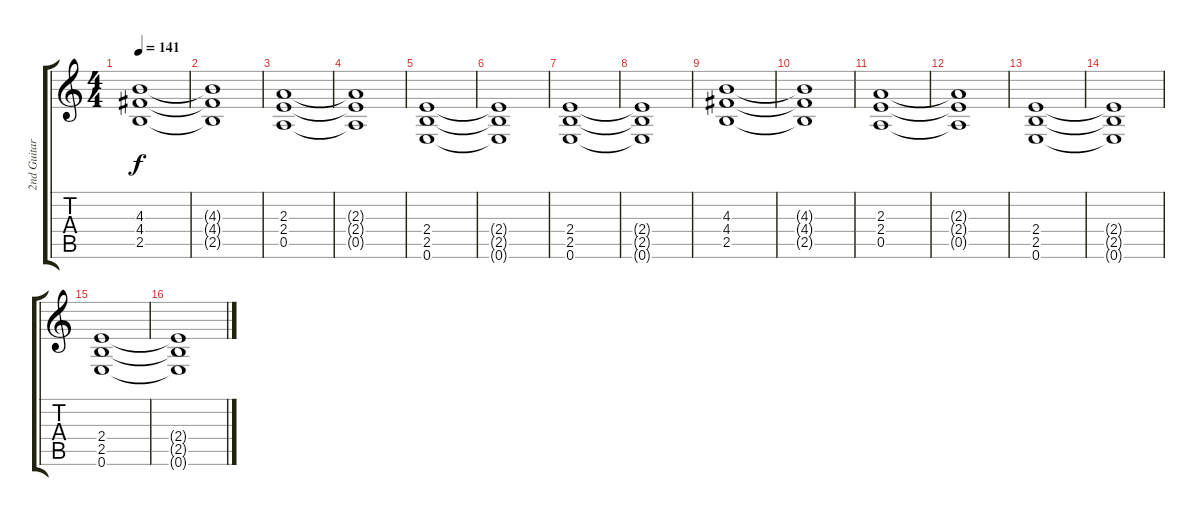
\track ("2nd Guitar" "2nd Guitar") {instrument distortionguitar}
\staff {score tabs}
\tuning (E4 B3 G3 D3 A2 E2) {hide}
\ts (4 4)
\tempo 141
\clef g2
\ks c
(4.3 4.4 2.5).1{dy f} |
(4.3{t} 4.4{t} 2.5{t}).1 |
(2.3 2.4 0.5).1 |
(2.3{t} 2.4{t} 0.5{t}).1 |
(2.4 2.5 0.6).1 |
(2.4{t} 2.5{t} 0.6{t}).1 |
(2.4 2.5 0.6).1 |
(2.4{t} 2.5{t} 0.6{t}).1 |
(4.3 4.4 2.5).1 |
(4.3{t} 4.4{t} 2.5{t}).1 |
(2.3 2.4 0.5).1 |
(2.3{t} 2.4{t} 0.5{t}).1 |
(2.4 2.5 0.6).1 |
(2.4{t} 2.5{t} 0.6{t}).1 |
(2.4 2.5 0.6).1 |
(2.4{t} 2.5{t} 0.6{t}).1
